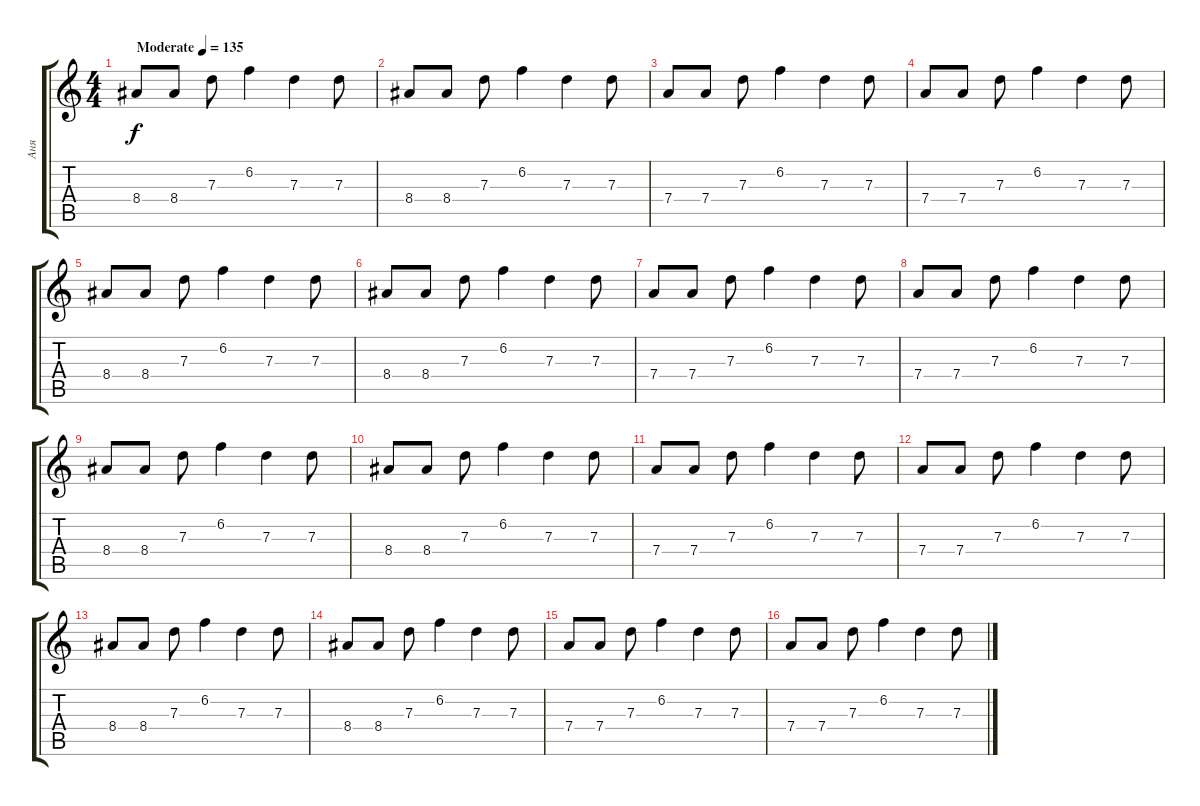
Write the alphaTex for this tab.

\track ("Аня" "Аня") {instrument distortionguitar}
\staff {score tabs}
\tuning (E4 B3 G3 D3 A2 E2) {hide}
\ts (4 4)
\tempo (135 "Moderate")
\clef g2
\ks c
8.4.8{dy f instrument distortionguitar} 8.4.8 7.3.8 6.2.4 7.3.4 7.3.8 |
8.4.8 8.4.8 7.3.8 6.2.4 7.3.4 7.3.8 |
7.4.8 7.4.8 7.3.8 6.2.4 7.3.4 7.3.8 |
7.4.8 7.4.8 7.3.8 6.2.4 7.3.4 7.3.8 |
8.4.8 8.4.8 7.3.8 6.2.4 7.3.4 7.3.8 |
8.4.8 8.4.8 7.3.8 6.2.4 7.3.4 7.3.8 |
7.4.8 7.4.8 7.3.8 6.2.4 7.3.4 7.3.8 |
7.4.8 7.4.8 7.3.8 6.2.4 7.3.4 7.3.8 |
8.4.8 8.4.8 7.3.8 6.2.4 7.3.4 7.3.8 |
8.4.8 8.4.8 7.3.8 6.2.4 7.3.4 7.3.8 |
7.4.8 7.4.8 7.3.8 6.2.4 7.3.4 7.3.8 |
7.4.8 7.4.8 7.3.8 6.2.4 7.3.4 7.3.8 |
8.4.8 8.4.8 7.3.8 6.2.4 7.3.4 7.3.8 |
8.4.8 8.4.8 7.3.8 6.2.4 7.3.4 7.3.8 |
7.4.8 7.4.8 7.3.8 6.2.4 7.3.4 7.3.8 |
7.4.8 7.4.8 7.3.8 6.2.4 7.3.4 7.3.8
